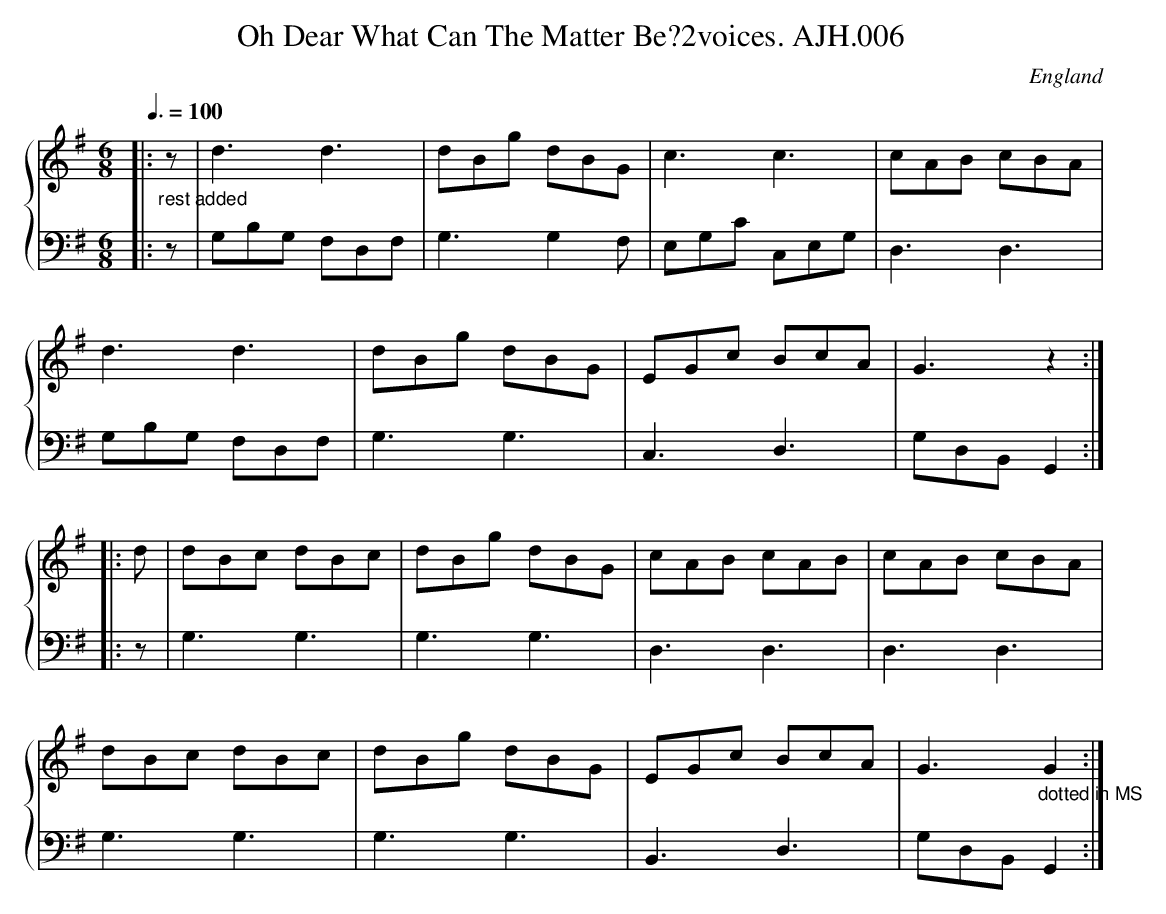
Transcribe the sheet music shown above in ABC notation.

X:1
T:Oh Dear What Can The Matter Be?2voices. AJH.006
M:6/8
L:1/8
Q:3/8=100
O:England
V:1 clef=treble
V:2 clef=bass
%%staves {1 2}
K:G major
[V:1] |: "_rest added"z|d3 d3 | dBg dBG | c3 c3 | cAB cBA |
[V:2] |: z|G,B,G, F,D,F, | G,3 G,2F, | E,G,C C,E,G, | D,3 D,3 |
[V:1] d3 d3 | dBg dBG | EGc BcA | G3 z2 :|
[V:2] G,B,G, F,D,F, | G,3 G,3 | C,3 D,3 | G,D,B,, G,,2 :|
[V:1] |: d | dBc dBc | dBg dBG | cAB cAB | cAB cBA |
[V:2] |: z | G,3 G,3 | G,3 G,3 | D,3 D,3 | D,3 D,3 |
[V:1] dBc dBc | dBg dBG | EGc BcA | G3"_dotted in MS" G2 :|
[V:2] G,3 G,3 | G,3 G,3 | B,,3 D,3 | G,D,B,, G,,2 :|
